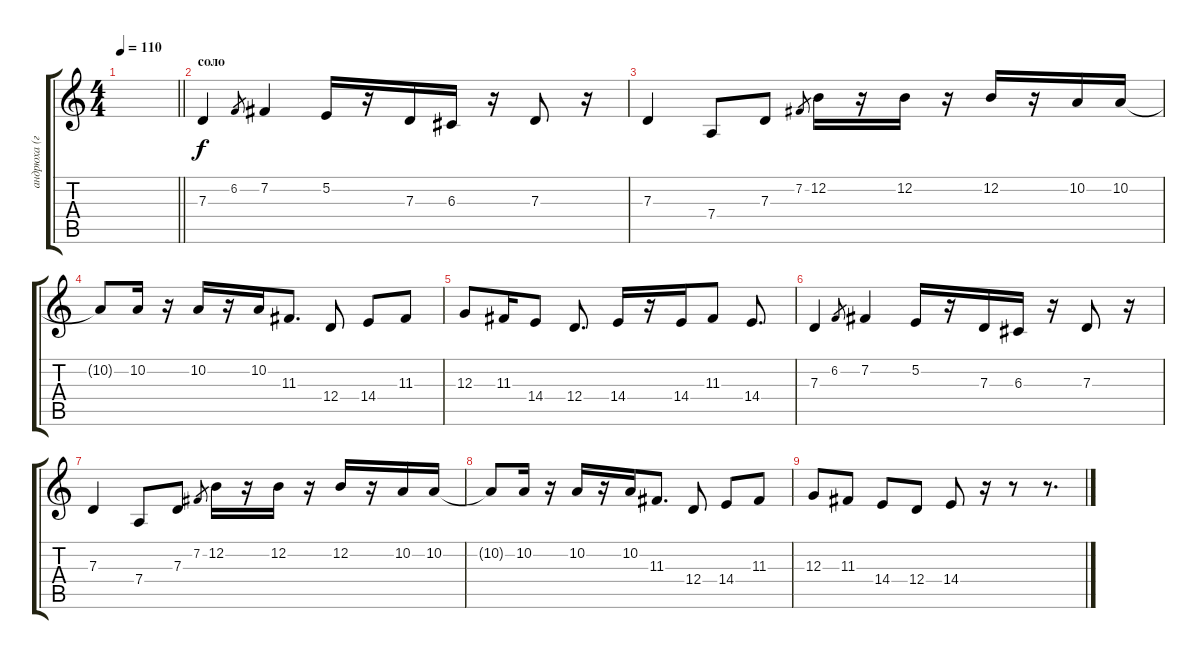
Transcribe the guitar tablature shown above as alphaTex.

\track ("андрюха (гармонь)" "андрюха (г") {instrument accordion}
\staff {score tabs}
\tuning (E4 B3 G3 D3 A2 E2) {hide}
\ts (4 4)
\tempo 110
\clef g2
\barLineRight lightlight
\ks c
|
\section ("" "соло")
7.3.4 6.2.8{gr} 7.2.4 5.2.16 r.16 7.3.16 6.3.16 r.16 7.3.8 r.16 |
7.3.4 7.4.8 7.3.8 7.2.8{gr} 12.2.16 r.16 12.2.16 r.16 12.2.16 r.16 10.2.16 10.2.16 |
10.2{t}.8 10.2.16 r.16 10.2.16 r.16 10.2.16 11.3.8{d} 12.4.8 14.4.8 11.3.8 |
12.3.8 11.3.16 14.4.8 12.4.8{d} 14.4.16 r.16 14.4.16 11.3.8 14.4.8{d} |
7.3.4 6.2.8{gr} 7.2.4 5.2.16 r.16 7.3.16 6.3.16 r.16 7.3.8 r.16 |
7.3.4 7.4.8 7.3.8 7.2.8{gr} 12.2.16 r.16 12.2.16 r.16 12.2.16 r.16 10.2.16 10.2.16 |
10.2{t}.8 10.2.16 r.16 10.2.16 r.16 10.2.16 11.3.8{d} 12.4.8 14.4.8 11.3.8 |
12.3.8 11.3.8 14.4.8 12.4.8 14.4.8 r.16 r.8 r.8{d}
